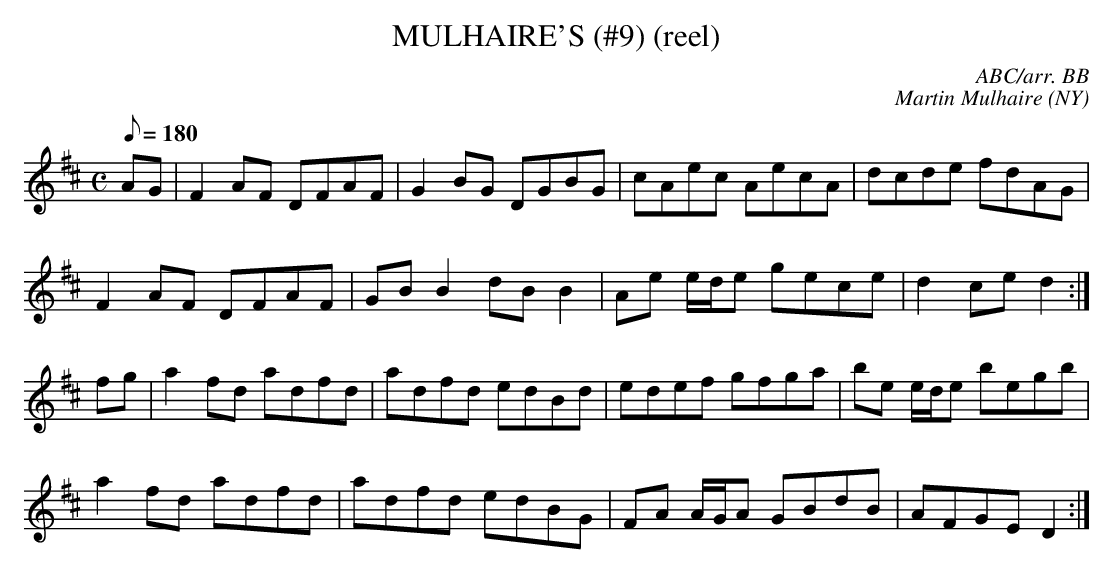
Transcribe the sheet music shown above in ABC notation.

X:1
T:MULHAIRE'S (#9) (reel)
C:ABC/arr. BB
C:Martin Mulhaire (NY)
L:1/8
M:C
Q:180
K:D
AG|F2AF DFAF|G2BG DGBG|cAec AecA|dcde fdAG|
F2AF DFAF|GBB2 dBB2|Ae e/d/e gece|d2ce d2 :|
fg|a2fd adfd|adfd edBd|edef gfga|be e/d/e begb|
a2fd adfd|adfd edBG|FA A/G/A GBdB|AFGE D2 :|
